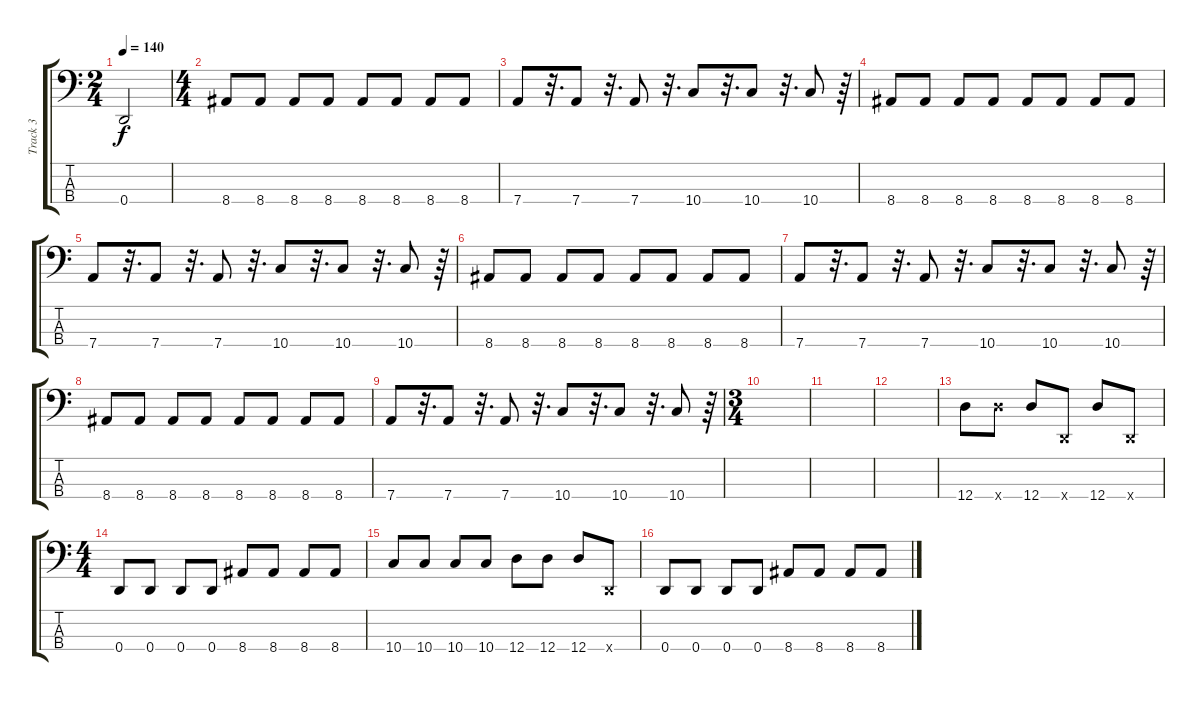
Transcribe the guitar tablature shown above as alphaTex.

\track ("Track 3" "Track 3") {instrument electricbassfinger}
\staff {score tabs}
\tuning (G2 D2 A1 D1) {hide}
\ts (2 4)
\tempo 140
\clef f4
\ks c
0.4{t}.2{dy f} |
\ts (4 4)
8.4.8 8.4.8 8.4.8 8.4.8 8.4.8 8.4.8 8.4.8 8.4.8 |
7.4.8 r.32{d} 7.4.8 r.32{d} 7.4.8 r.32{d} 10.4.8 r.32{d} 10.4.8 r.32{d} 10.4.8 r.64 |
8.4.8 8.4.8 8.4.8 8.4.8 8.4.8 8.4.8 8.4.8 8.4.8 |
7.4.8 r.32{d} 7.4.8 r.32{d} 7.4.8 r.32{d} 10.4.8 r.32{d} 10.4.8 r.32{d} 10.4.8 r.64 |
8.4.8 8.4.8 8.4.8 8.4.8 8.4.8 8.4.8 8.4.8 8.4.8 |
7.4.8 r.32{d} 7.4.8 r.32{d} 7.4.8 r.32{d} 10.4.8 r.32{d} 10.4.8 r.32{d} 10.4.8 r.64 |
8.4.8 8.4.8 8.4.8 8.4.8 8.4.8 8.4.8 8.4.8 8.4.8 |
7.4.8 r.32{d} 7.4.8 r.32{d} 7.4.8 r.32{d} 10.4.8 r.32{d} 10.4.8 r.32{d} 10.4.8 r.64 |
\ts (3 4)
|
|
|
12.4.8 12.4{x}.8 12.4.8 0.4{x}.8 12.4.8 0.4{x}.8 |
\ts (4 4)
0.4.8 0.4.8 0.4.8 0.4.8 8.4.8 8.4.8 8.4.8 8.4.8 |
10.4.8 10.4.8 10.4.8 10.4.8 12.4.8 12.4.8 12.4.8 0.4{x}.8 |
0.4.8 0.4.8 0.4.8 0.4.8 8.4.8 8.4.8 8.4.8 8.4.8
